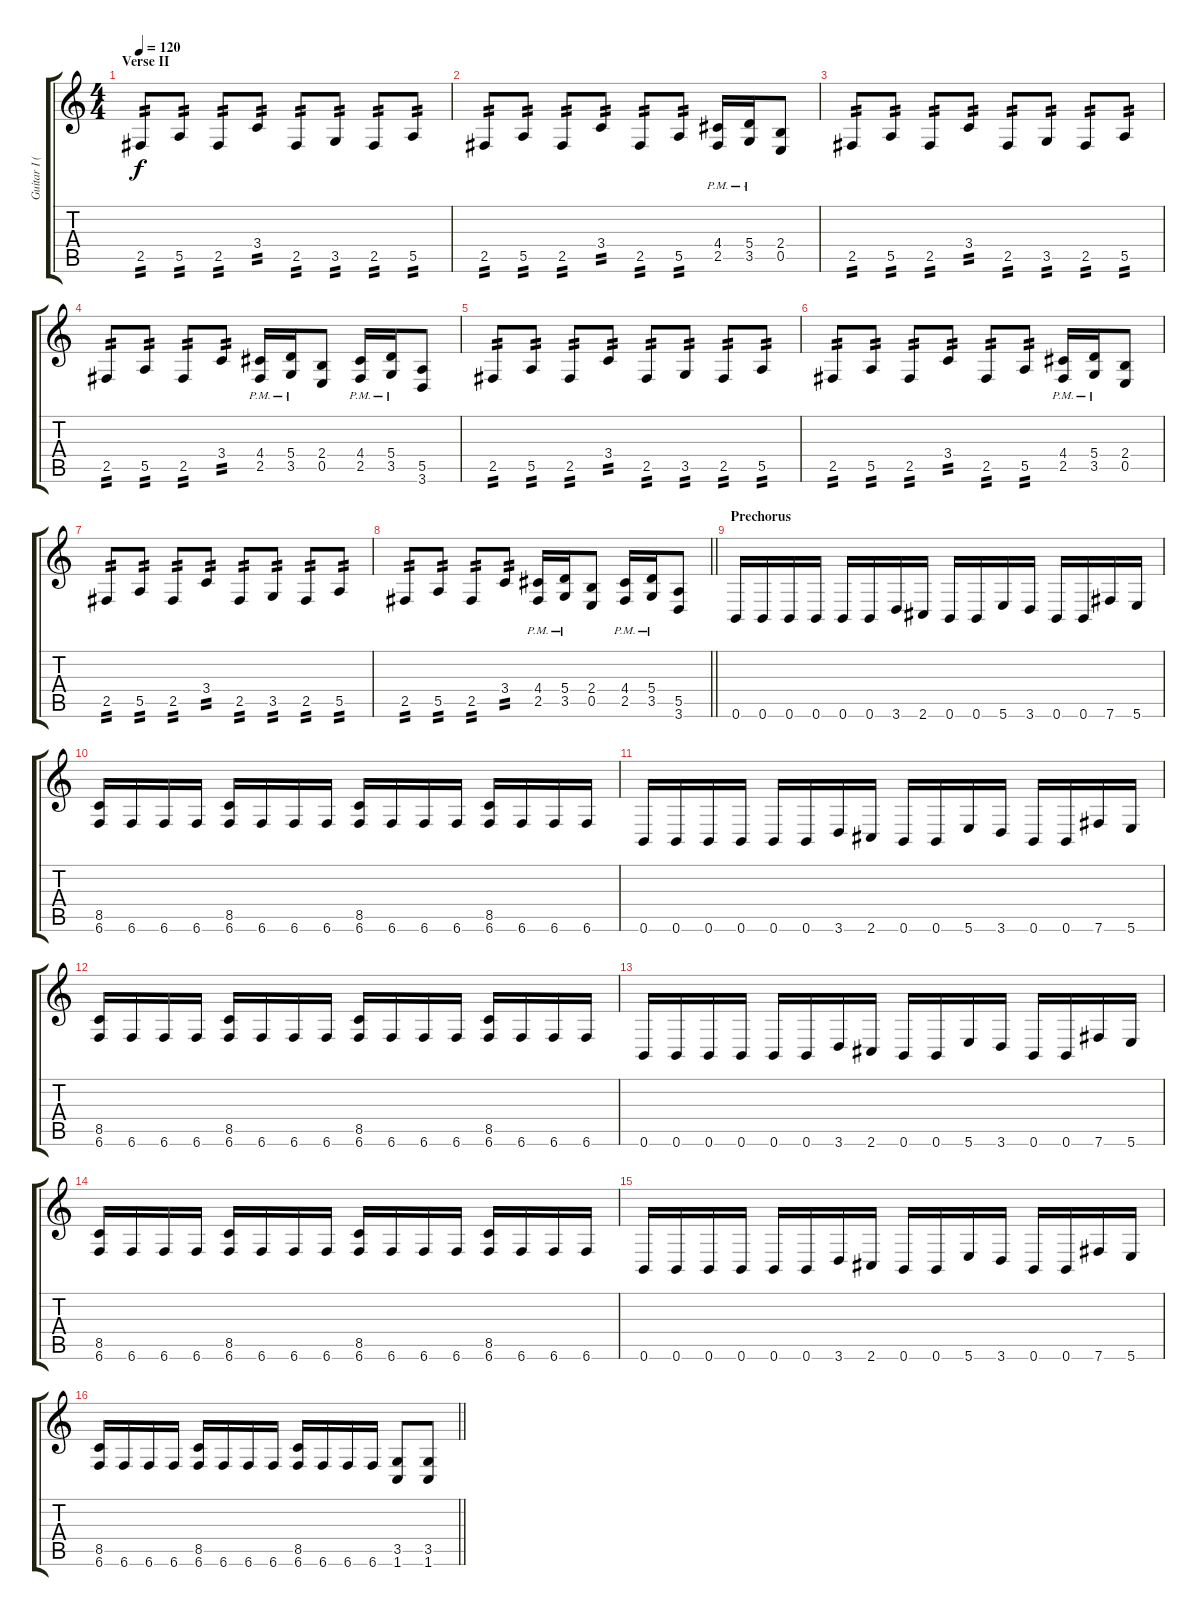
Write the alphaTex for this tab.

\track ("Guitar I (Jean-Francois Dagenais)" "Guitar I (") {instrument distortionguitar}
\staff {score tabs}
\tuning (B3 Gb3 D3 A2 E2 B1) {hide}
\ts (4 4)
\section ("" "Verse II")
\tempo 120
\clef g2
\ks c
2.5.8{tp 2 dy f} 5.5.8{tp 2} 2.5.8{tp 2} 3.4.8{tp 2} 2.5.8{tp 2} 3.5.8{tp 2} 2.5.8{tp 2} 5.5.8{tp 2} |
2.5.8{tp 2} 5.5.8{tp 2} 2.5.8{tp 2} 3.4.8{tp 2} 2.5.8{tp 2} 5.5.8{tp 2} (4.4{pm} 2.5{pm}).16 (5.4{pm} 3.5{pm}).16 (2.4 0.5).8 |
2.5.8{tp 2} 5.5.8{tp 2} 2.5.8{tp 2} 3.4.8{tp 2} 2.5.8{tp 2} 3.5.8{tp 2} 2.5.8{tp 2} 5.5.8{tp 2} |
2.5.8{tp 2} 5.5.8{tp 2} 2.5.8{tp 2} 3.4.8{tp 2} (4.4{pm} 2.5{pm}).16 (5.4{pm} 3.5{pm}).16 (2.4 0.5).8 (4.4{pm} 2.5{pm}).16 (5.4{pm} 3.5{pm}).16 (5.5 3.6).8 |
2.5.8{tp 2} 5.5.8{tp 2} 2.5.8{tp 2} 3.4.8{tp 2} 2.5.8{tp 2} 3.5.8{tp 2} 2.5.8{tp 2} 5.5.8{tp 2} |
2.5.8{tp 2} 5.5.8{tp 2} 2.5.8{tp 2} 3.4.8{tp 2} 2.5.8{tp 2} 5.5.8{tp 2} (4.4{pm} 2.5{pm}).16 (5.4{pm} 3.5{pm}).16 (2.4 0.5).8 |
2.5.8{tp 2} 5.5.8{tp 2} 2.5.8{tp 2} 3.4.8{tp 2} 2.5.8{tp 2} 3.5.8{tp 2} 2.5.8{tp 2} 5.5.8{tp 2} |
\barLineRight lightlight
2.5.8{tp 2} 5.5.8{tp 2} 2.5.8{tp 2} 3.4.8{tp 2} (4.4{pm} 2.5{pm}).16 (5.4{pm} 3.5{pm}).16 (2.4 0.5).8 (4.4{pm} 2.5{pm}).16 (5.4{pm} 3.5{pm}).16 (5.5 3.6).8 |
\section ("" "Prechorus")
0.6.16 0.6.16 0.6.16 0.6.16 0.6.16 0.6.16 3.6.16 2.6.16 0.6.16 0.6.16 5.6.16 3.6.16 0.6.16 0.6.16 7.6.16 5.6.16 |
(8.5 6.6).16 6.6.16 6.6.16 6.6.16 (8.5 6.6).16 6.6.16 6.6.16 6.6.16 (8.5 6.6).16 6.6.16 6.6.16 6.6.16 (8.5 6.6).16 6.6.16 6.6.16 6.6.16 |
0.6.16 0.6.16 0.6.16 0.6.16 0.6.16 0.6.16 3.6.16 2.6.16 0.6.16 0.6.16 5.6.16 3.6.16 0.6.16 0.6.16 7.6.16 5.6.16 |
(8.5 6.6).16 6.6.16 6.6.16 6.6.16 (8.5 6.6).16 6.6.16 6.6.16 6.6.16 (8.5 6.6).16 6.6.16 6.6.16 6.6.16 (8.5 6.6).16 6.6.16 6.6.16 6.6.16 |
0.6.16 0.6.16 0.6.16 0.6.16 0.6.16 0.6.16 3.6.16 2.6.16 0.6.16 0.6.16 5.6.16 3.6.16 0.6.16 0.6.16 7.6.16 5.6.16 |
(8.5 6.6).16 6.6.16 6.6.16 6.6.16 (8.5 6.6).16 6.6.16 6.6.16 6.6.16 (8.5 6.6).16 6.6.16 6.6.16 6.6.16 (8.5 6.6).16 6.6.16 6.6.16 6.6.16 |
0.6.16 0.6.16 0.6.16 0.6.16 0.6.16 0.6.16 3.6.16 2.6.16 0.6.16 0.6.16 5.6.16 3.6.16 0.6.16 0.6.16 7.6.16 5.6.16 |
\barLineRight lightlight
(8.5 6.6).16 6.6.16 6.6.16 6.6.16 (8.5 6.6).16 6.6.16 6.6.16 6.6.16 (8.5 6.6).16 6.6.16 6.6.16 6.6.16 (3.5 1.6).8 (3.5 1.6).8
